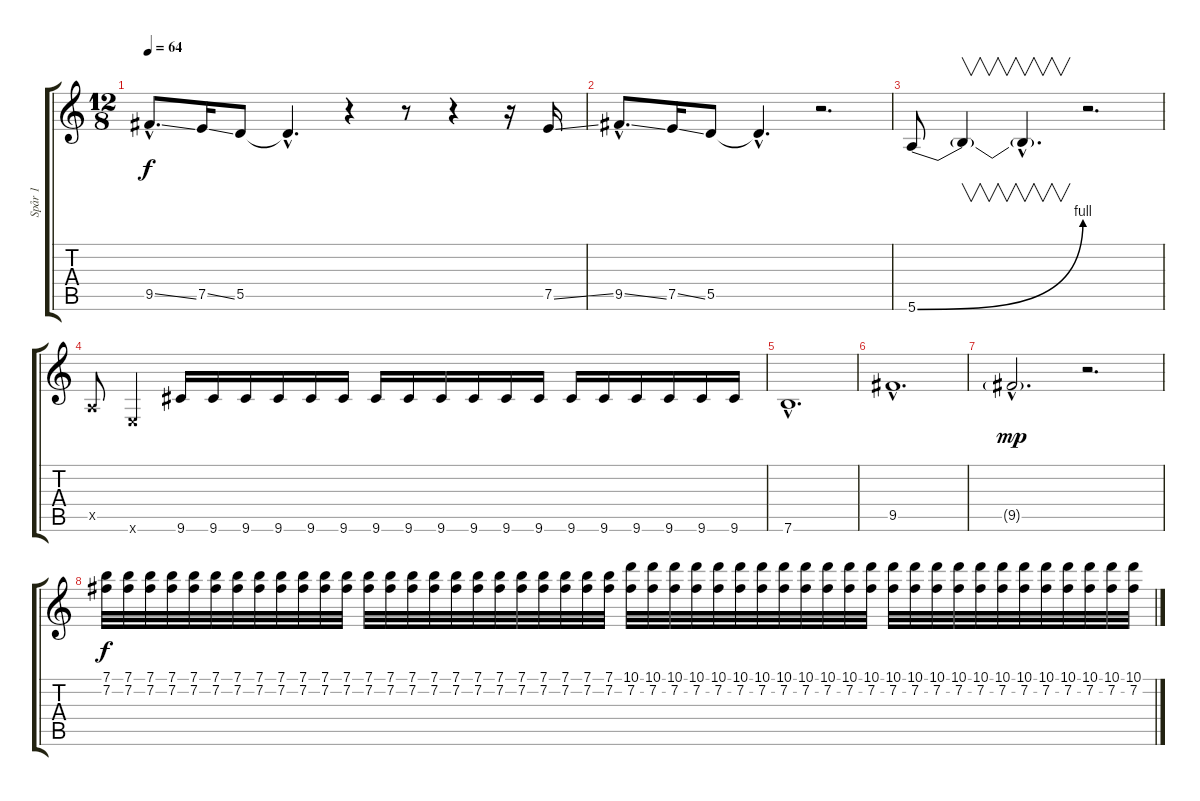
\track ("Spår 1" "Spår 1") {instrument distortionguitar}
\staff {score tabs}
\tuning (E4 B3 G3 D3 A2 E2) {hide}
\ts (12 8)
\tempo 64
\clef g2
\ks c
9.5{ss hac}.8{d dy f} 7.5{ss}.16 5.5.8 5.5{hac t}.4{d} r.4 r.8 r.4 r.16 7.5{ss}.16 |
9.5{ss hac}.8{d} 7.5{ss}.16 5.5.8 5.5{hac t}.4{d} r.2{d} |
5.6{be (bend 0 0 60 4)}.8 5.6{t}.4{v} 5.6{hac t}.4{v d} r.2{d} |
0.5{x}.8 0.6{x}.4 9.6.16 9.6.16 9.6.16 9.6.16 9.6.16 9.6.16 9.6.16 9.6.16 9.6.16 9.6.16 9.6.16 9.6.16 9.6.16 9.6.16 9.6.16 9.6.16 9.6.16 9.6.16 |
7.6{hac}.1{d} |
9.5{hac}.1{d} |
9.5{g hac}.2{d dy mp} r.2{d} |
(7.1 7.2).32{dy f} (7.1 7.2).32 (7.1 7.2).32 (7.1 7.2).32 (7.1 7.2).32 (7.1 7.2).32 (7.1 7.2).32 (7.1 7.2).32 (7.1 7.2).32 (7.1 7.2).32 (7.1 7.2).32 (7.1 7.2).32 (7.1 7.2).32 (7.1 7.2).32 (7.1 7.2).32 (7.1 7.2).32 (7.1 7.2).32 (7.1 7.2).32 (7.1 7.2).32 (7.1 7.2).32 (7.1 7.2).32 (7.1 7.2).32 (7.1 7.2).32 (7.1 7.2).32 (10.1 7.2).32 (10.1 7.2).32 (10.1 7.2).32 (10.1 7.2).32 (10.1 7.2).32 (10.1 7.2).32 (10.1 7.2).32 (10.1 7.2).32 (10.1 7.2).32 (10.1 7.2).32 (10.1 7.2).32 (10.1 7.2).32 (10.1 7.2).32 (10.1 7.2).32 (10.1 7.2).32 (10.1 7.2).32 (10.1 7.2).32 (10.1 7.2).32 (10.1 7.2).32 (10.1 7.2).32 (10.1 7.2).32 (10.1 7.2).32 (10.1 7.2).32 (10.1 7.2).32
